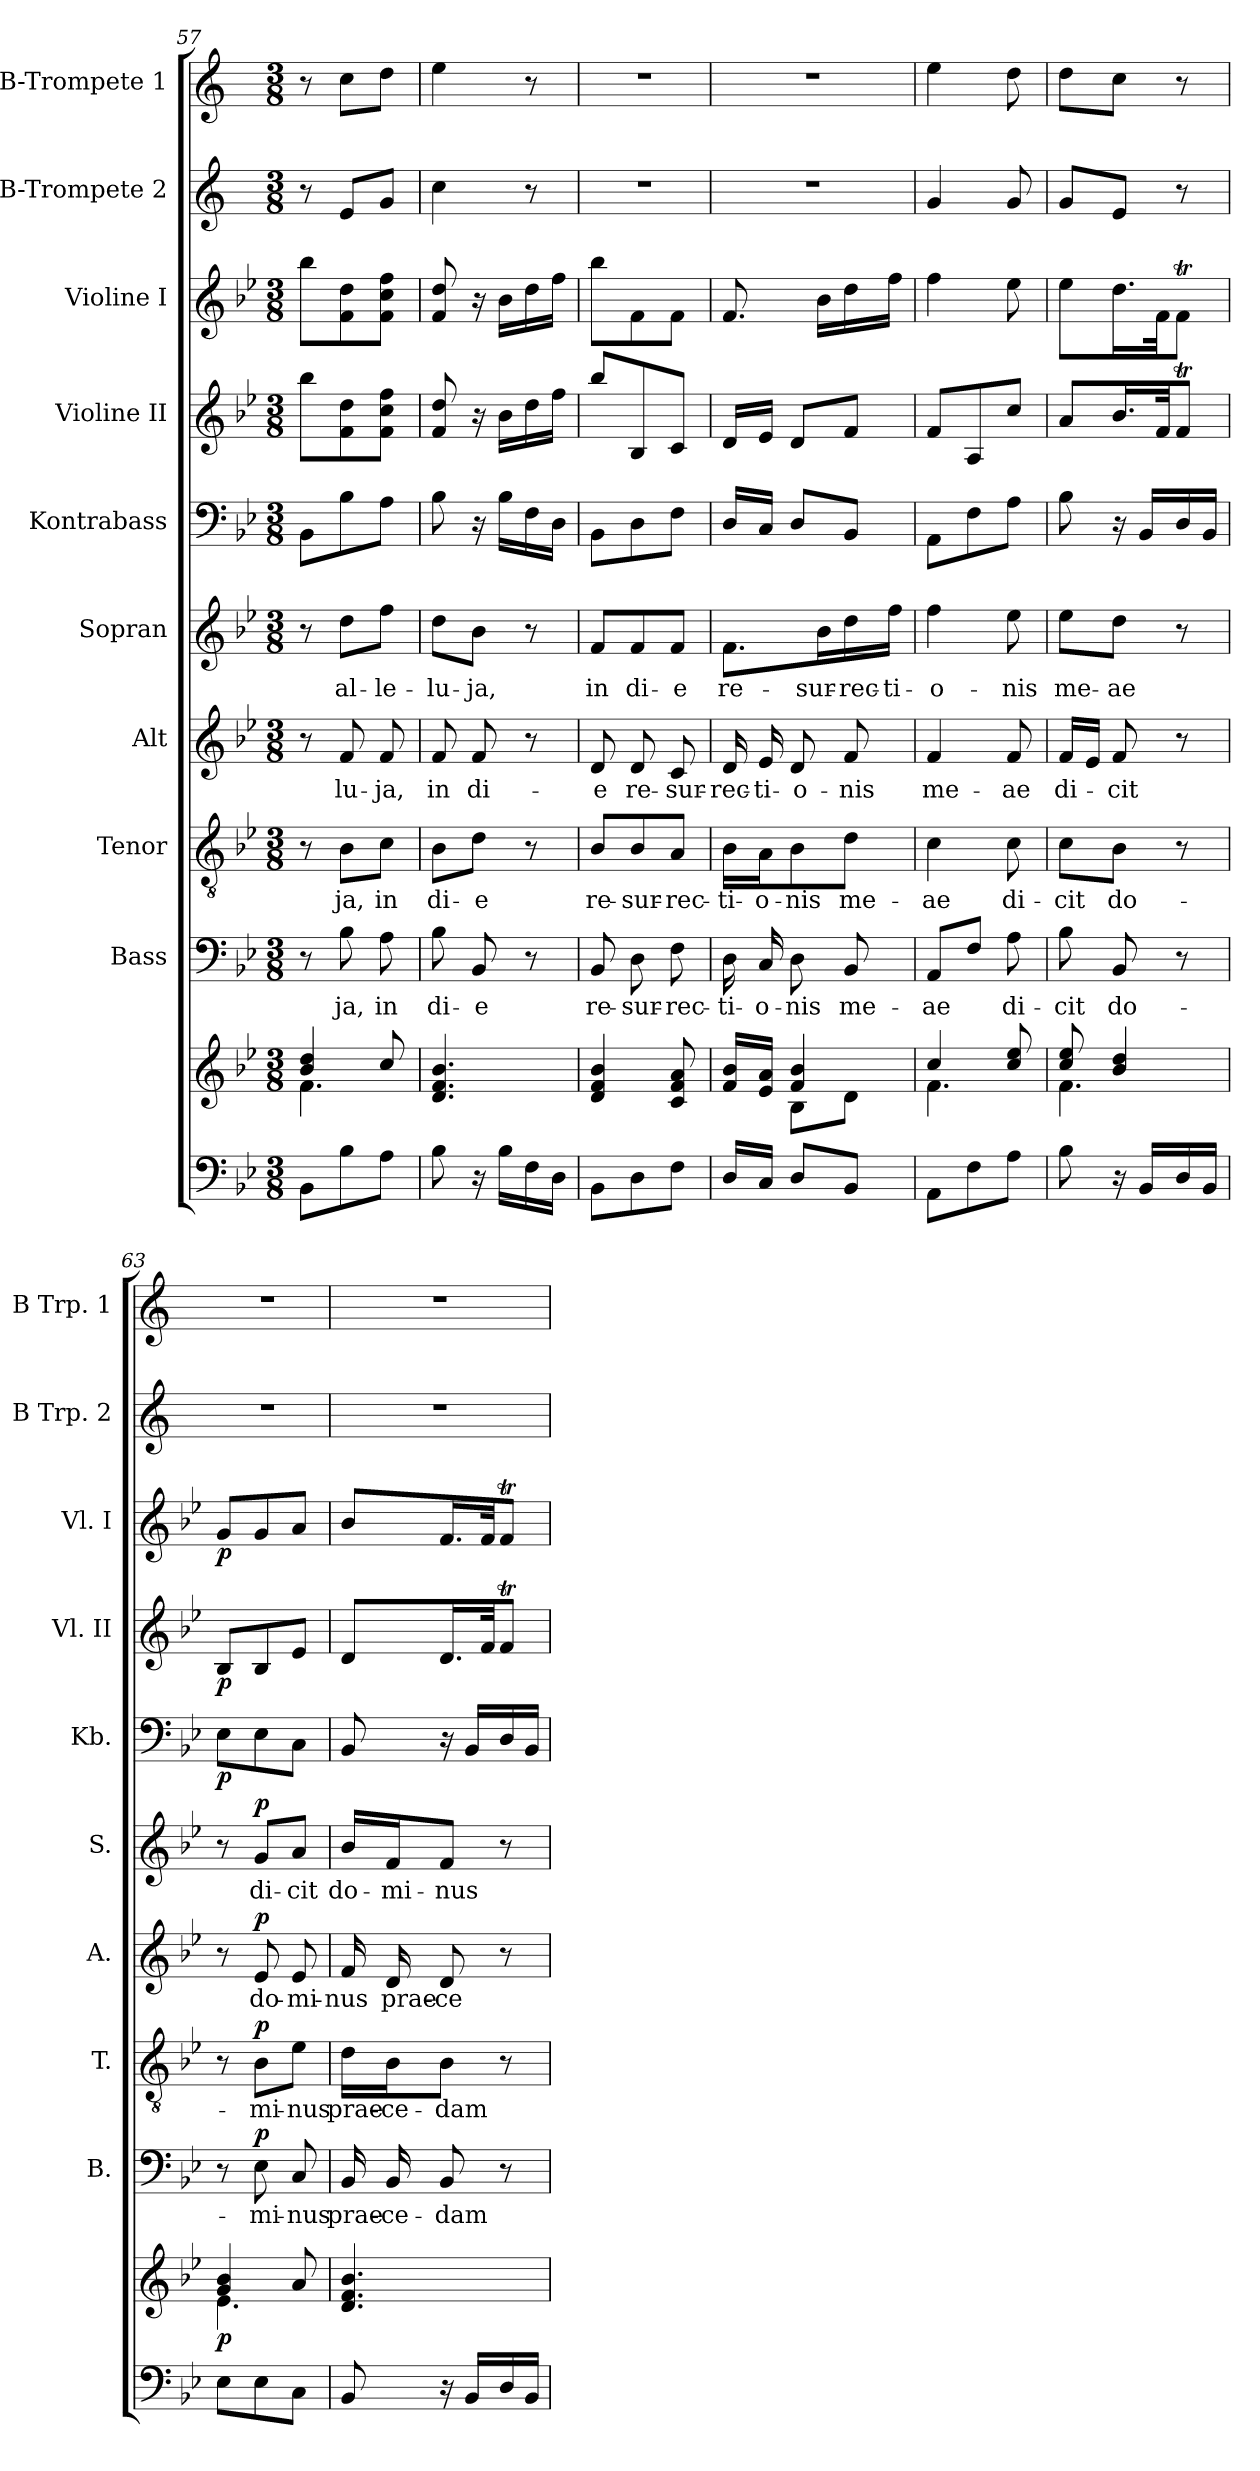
**kern	**kern	**dynam	**kern	**text	**dynam	**kern	**text	**dynam	**kern	**text	**dynam	**kern	**text	**dynam	**kern	**dynam	**kern	**dynam	**kern	**dynam	**kern	**kern
*part10	*part10	*part10	*part9	*part9	*part9	*part8	*part8	*part8	*part7	*part7	*part7	*part6	*part6	*part6	*part5	*part5	*part4	*part4	*part3	*part3	*part2	*part1
*staff11	*staff10	*staff10/11	*staff9	*staff9	*staff9	*staff8	*staff8	*staff8	*staff7	*staff7	*staff7	*staff6	*staff6	*staff6	*staff5	*staff5	*staff4	*staff4	*staff3	*staff3	*staff2	*staff1
*	*	*	*I"Bass	*	*	*I"Tenor	*	*	*I"Alt	*	*	*I"Sopran	*	*	*I"Kontrabass	*	*I"Violine II	*	*I"Violine I	*	*I"B-Trompete 2	*I"B-Trompete 1
*	*	*	*I'B.	*	*	*I'T.	*	*	*I'A.	*	*	*I'S.	*	*	*I'Kb.	*	*I'Vl. II	*	*I'Vl. I	*	*I'B Trp. 2	*I'B Trp. 1
!!LO:PB:g=z
*clefF4	*clefG2	*	*clefF4	*	*	*clefGv2	*	*	*clefG2	*	*	*clefG2	*	*	*clefF4	*	*clefG2	*	*clefG2	*	*clefG2	*clefG2
*	*	*	*	*	*	*	*	*	*	*	*	*	*	*	*ITrd7c12	*	*	*	*	*	*ITrd1c2	*ITrd1c2
*k[b-e-]	*k[b-e-]	*	*k[b-e-]	*	*	*k[b-e-]	*	*	*k[b-e-]	*	*	*k[b-e-]	*	*	*k[b-e-]	*	*k[b-e-]	*	*k[b-e-]	*	*k[b-e-]	*k[b-e-]
*B-:	*B-:	*	*B-:	*	*	*B-:	*	*	*B-:	*	*	*B-:	*	*	*B-:	*	*B-:	*	*B-:	*	*B-:	*B-:
*M3/8	*M3/8	*	*M3/8	*	*	*M3/8	*	*	*M3/8	*	*	*M3/8	*	*	*M3/8	*	*M3/8	*	*M3/8	*	*M3/8	*M3/8
=57	=57	=57	=57	=57	=57	=57	=57	=57	=57	=57	=57	=57	=57	=57	=57	=57	=57	=57	=57	=57	=57	=57
*	*^	*	*	*	*	*	*	*	*	*	*	*	*	*	*	*	*	*	*	*	*	*
8BB-\L	4b-/ 4dd/	4.f\	.	8r	.	.	8r	.	.	8r	.	.	8r	.	.	8BBB-\L	.	8bb-\L	.	8bb-\L	.	8r	8r
!	!	!	!	!	!LO:LY:b	!	!	!LO:LY:b	!	!	!LO:LY:b	!	!	!LO:LY:b	!	!	!	!	!	!	!	!	!
8B-\	.	.	.	8B-\	-ja,	.	8B-\L	-ja,	.	8f/	-lu-	.	8dd\L	al-	.	8BB-\	.	8f\ 8dd\	.	8f\ 8dd\	.	8d/L	8b-\L
!	!	!	!	!	!LO:LY:b	!	!	!LO:LY:b	!	!	!LO:LY:b	!	!	!LO:LY:b	!	!	!	!	!	!	!	!	!
8A\J	8cc/	.	.	8A\	in	.	8c\J	in	.	8f/	-ja,	.	8ff\J	-le-	.	8AA\J	.	8f\ 8cc\ 8ff\J	.	8f\ 8cc\ 8ff\J	.	8f/J	8cc\J
*	*v	*v	*	*	*	*	*	*	*	*	*	*	*	*	*	*	*	*	*	*	*	*	*
=58	=58	=58	=58	=58	=58	=58	=58	=58	=58	=58	=58	=58	=58	=58	=58	=58	=58	=58	=58	=58	=58	=58
!	!	!	!	!LO:LY:b	!	!	!LO:LY:b	!	!	!LO:LY:b	!	!	!LO:LY:b	!	!	!	!	!	!	!	!	!
8B-\	4.d/ 4.f/ 4.b-/	.	8B-\	di-	.	8B-\L	di-	.	8f/	in	.	8dd\L	-lu-	.	8BB-\	.	8f/ 8dd/	.	8f/ 8dd/	.	4b-\	4dd\
!	!	!	!	!LO:LY:b	!	!	!LO:LY:b	!	!	!LO:LY:b	!	!	!LO:LY:b	!	!	!	!	!	!	!	!	!
16r	.	.	8BB-/	-e	.	8d\J	-e	.	8f/	di-	.	8b-\J	-ja,	.	16r	.	16r	.	16r	.	.	.
16B-\LL	.	.	.	.	.	.	.	.	.	.	.	.	.	.	16BB-\LL	.	16b-\LL	.	16b-\LL	.	.	.
16F\	.	.	8r	.	.	8r	.	.	8r	.	.	8r	.	.	16FF\	.	16dd\	.	16dd\	.	8r	8r
16D\JJ	.	.	.	.	.	.	.	.	.	.	.	.	.	.	16DD\JJ	.	16ff\JJ	.	16ff\JJ	.	.	.
=59	=59	=59	=59	=59	=59	=59	=59	=59	=59	=59	=59	=59	=59	=59	=59	=59	=59	=59	=59	=59	=59	=59
!	!	!	!	!LO:LY:b	!	!	!LO:LY:b	!	!	!LO:LY:b	!	!	!LO:LY:b	!	!	!	!	!	!	!	!	!
8BB-\L	4d/ 4f/ 4b-/	.	8BB-/	re-	.	8B-/L	re-	.	8d/	-e	.	8f/L	in	.	8BBB-\L	.	8bb-/L	.	8bb-\L	.	4.r	4.r
!	!	!	!	!LO:LY:b	!	!	!LO:LY:b	!	!	!LO:LY:b	!	!	!LO:LY:b	!	!	!	!	!	!	!	!	!
8D\	.	.	8D\	-sur-	.	8B-/	-sur-	.	8d/	re-	.	8f/	di-	.	8DD\	.	8B-/	.	8f\	.	.	.
!	!	!	!	!LO:LY:b	!	!	!LO:LY:b	!	!	!LO:LY:b	!	!	!LO:LY:b	!	!	!	!	!	!	!	!	!
8F\J	8c/ 8f/ 8a/	.	8F\	-rec-	.	8A/J	-rec-	.	8c/	-sur-	.	8f/J	-e	.	8FF\J	.	8c/J	.	8f\J	.	.	.
=60	=60	=60	=60	=60	=60	=60	=60	=60	=60	=60	=60	=60	=60	=60	=60	=60	=60	=60	=60	=60	=60	=60
*	*^	*	*	*	*	*	*	*	*	*	*	*	*	*	*	*	*	*	*	*	*	*
!	!	!	!	!	!LO:LY:b	!	!	!LO:LY:b	!	!	!LO:LY:b	!	!	!LO:LY:b	!	!	!	!	!	!	!	!	!
16D/LL	16f/ 16b-/LL	8ryy	.	16D\	-ti-	.	16B-\LL	-ti-	.	16d/	-rec-	.	8.f\L	re-	.	16DD/LL	.	16d/LL	.	8.f/	.	4.r	4.r
!	!	!	!	!	!LO:LY:b	!	!	!LO:LY:b	!	!	!LO:LY:b	!	!	!	!	!	!	!	!	!	!	!	!
16C/JJ	16e-/ 16a/JJ	.	.	16C/	-o-	.	16A\J	-o-	.	16e-/	-ti-	.	.	.	.	16CC/JJ	.	16e-/JJ	.	.	.	.	.
!	!	!	!	!	!LO:LY:b	!	!	!LO:LY:b	!	!	!LO:LY:b	!	!	!	!	!	!	!	!	!	!	!	!
8D/L	4f/ 4b-/	8B-\L	.	8D\	-nis	.	8B-\	-nis	.	8d/	-o-	.	.	.	.	8DD/L	.	8d/L	.	.	.	.	.
!	!	!	!	!	!	!	!	!	!	!	!	!	!	!LO:LY:b	!	!	!	!	!	!	!	!	!
.	.	.	.	.	.	.	.	.	.	.	.	.	16b-\L	-sur-	.	.	.	.	.	16b-\LL	.	.	.
!	!	!	!	!	!LO:LY:b	!	!	!LO:LY:b	!	!	!LO:LY:b	!	!	!LO:LY:b	!	!	!	!	!	!	!	!	!
8BB-/J	.	8d\J	.	8BB-/	me-	.	8d\J	me-	.	8f/	-nis	.	16dd\	-rec-	.	8BBB-/J	.	8f/J	.	16dd\	.	.	.
!	!	!	!	!	!	!	!	!	!	!	!	!	!	!LO:LY:b	!	!	!	!	!	!	!	!	!
.	.	.	.	.	.	.	.	.	.	.	.	.	16ff\JJ	-ti-	.	.	.	.	.	16ff\JJ	.	.	.
=61	=61	=61	=61	=61	=61	=61	=61	=61	=61	=61	=61	=61	=61	=61	=61	=61	=61	=61	=61	=61	=61	=61	=61
!	!	!	!	!	!LO:LY:b	!	!	!LO:LY:b	!	!	!LO:LY:b	!	!	!LO:LY:b	!	!	!	!	!	!	!	!	!
8AA\L	4cc/	4.f\	.	8AA/L	-ae	.	4c\	-ae	.	4f/	me-	.	4ff\	-o-	.	8AAA\L	.	8f/L	.	4ff\	.	4f/	4dd\
8F\	.	.	.	8F/J	.	.	.	.	.	.	.	.	.	.	.	8FF\	.	8A/	.	.	.	.	.
!	!	!	!	!	!LO:LY:b	!	!	!LO:LY:b	!	!	!LO:LY:b	!	!	!LO:LY:b	!	!	!	!	!	!	!	!	!
8A\J	8cc/ 8ee-/	.	.	8A\	di-	.	8c\	di-	.	8f/	-ae	.	8ee-\	-nis	.	8AA\J	.	8cc/J	.	8ee-\	.	8f/	8cc\
=62	=62	=62	=62	=62	=62	=62	=62	=62	=62	=62	=62	=62	=62	=62	=62	=62	=62	=62	=62	=62	=62	=62	=62
!	!	!	!	!	!LO:LY:b	!	!	!LO:LY:b	!	!	!LO:LY:b	!	!	!LO:LY:b	!	!	!	!	!	!	!	!	!
8B-\	8cc/ 8ee-/	4.f\	.	8B-\	-cit	.	8c\L	-cit	.	16f/LL	di-	.	8ee-\L	me-	.	8BB-\	.	8a/L	.	8ee-\L	.	8f/L	8cc\L
.	.	.	.	.	.	.	.	.	.	16e-/JJ	.	.	.	.	.	.	.	.	.	.	.	.	.
!	!	!	!	!	!LO:LY:b	!	!	!LO:LY:b	!	!	!LO:LY:b	!	!	!LO:LY:b	!	!	!	!	!	!	!	!	!
16r	4b-/ 4dd/	.	.	8BB-/	do-	.	8B-\J	do-	.	8f/	-cit	.	8dd\J	-ae	.	16r	.	16.b-/L	.	16.dd\L	.	8d/J	8b-\J
16BB-/LL	.	.	.	.	.	.	.	.	.	.	.	.	.	.	.	16BBB-/LL	.	.	.	.	.	.	.
.	.	.	.	.	.	.	.	.	.	.	.	.	.	.	.	.	.	32f/Jk	.	32f\Jk	.	.	.
16D/	.	.	.	8r	.	.	8r	.	.	8r	.	.	8r	.	.	16DD/	.	8fT/J	.	8fT\J	.	8r	8r
16BB-/JJ	.	.	.	.	.	.	.	.	.	.	.	.	.	.	.	16BBB-/JJ	.	.	.	.	.	.	.
=63	=63	=63	=63	=63	=63	=63	=63	=63	=63	=63	=63	=63	=63	=63	=63	=63	=63	=63	=63	=63	=63	=63	=63
!	!	!	!LO:DY:b	!	!	!	!	!	!	!	!	!	!	!	!	!	!LO:DY:b	!	!LO:DY:b	!	!LO:DY:b	!	!
8E-\L	4g/ 4b-/	4.e-\	p	8r	.	.	8r	.	.	8r	.	.	8r	.	.	8EE-\L	p	8B-/L	p	8g/L	p	4.r	4.r
!	!	!	!	!	!LO:LY:b	!LO:DY:a	!	!LO:LY:b	!LO:DY:a	!	!LO:LY:b	!LO:DY:a	!	!LO:LY:b	!LO:DY:a	!	!	!	!	!	!	!	!
8E-\	.	.	.	8E-\	-mi-	p	8B-\L	-mi-	p	8e-/	do-	p	8g/L	di-	p	8EE-\	.	8B-/	.	8g/	.	.	.
!	!	!	!	!	!LO:LY:b	!	!	!LO:LY:b	!	!	!LO:LY:b	!	!	!LO:LY:b	!	!	!	!	!	!	!	!	!
8C\J	8a/	.	.	8C/	-nus	.	8e-\J	-nus	.	8e-/	-mi-	.	8a/J	-cit	.	8CC\J	.	8e-/J	.	8a/J	.	.	.
*	*v	*v	*	*	*	*	*	*	*	*	*	*	*	*	*	*	*	*	*	*	*	*	*
!!LO:PB:g=z
=64	=64	=64	=64	=64	=64	=64	=64	=64	=64	=64	=64	=64	=64	=64	=64	=64	=64	=64	=64	=64	=64	=64
!	!	!	!	!LO:LY:b	!	!	!LO:LY:b	!	!	!LO:LY:b	!	!	!LO:LY:b	!	!	!	!	!	!	!	!	!
8BB-/	4.d/ 4.f/ 4.b-/	.	16BB-/	prae-	.	16d\LL	prae-	.	16f/	-nus	.	16b-/LL	do-	.	8BBB-/	.	8d/L	.	8b-/L	.	4.r	4.r
!	!	!	!	!LO:LY:b	!	!	!LO:LY:b	!	!	!LO:LY:b	!	!	!LO:LY:b	!	!	!	!	!	!	!	!	!
.	.	.	16BB-/	-ce-	.	16B-\J	-ce-	.	16d/	prae-	.	16f/J	-mi-	.	.	.	.	.	.	.	.	.
!	!	!	!	!LO:LY:b	!	!	!LO:LY:b	!	!	!LO:LY:b	!	!	!LO:LY:b	!	!	!	!	!	!	!	!	!
16r	.	.	8BB-/	-dam	.	8B-\J	-dam	.	8d/	-ce-	.	8f/J	-nus	.	16r	.	16.d/L	.	16.f/L	.	.	.
16BB-/LL	.	.	.	.	.	.	.	.	.	.	.	.	.	.	16BBB-/LL	.	.	.	.	.	.	.
.	.	.	.	.	.	.	.	.	.	.	.	.	.	.	.	.	32f/Jk	.	32f/Jk	.	.	.
16D/	.	.	8r	.	.	8r	.	.	8r	.	.	8r	.	.	16DD/	.	8fT/J	.	8fT/J	.	.	.
16BB-/JJ	.	.	.	.	.	.	.	.	.	.	.	.	.	.	16BBB-/JJ	.	.	.	.	.	.	.
=	=	=	=	=	=	=	=	=	=	=	=	=	=	=	=	=	=	=	=	=	=	=
*-	*-	*-	*-	*-	*-	*-	*-	*-	*-	*-	*-	*-	*-	*-	*-	*-	*-	*-	*-	*-	*-	*-
